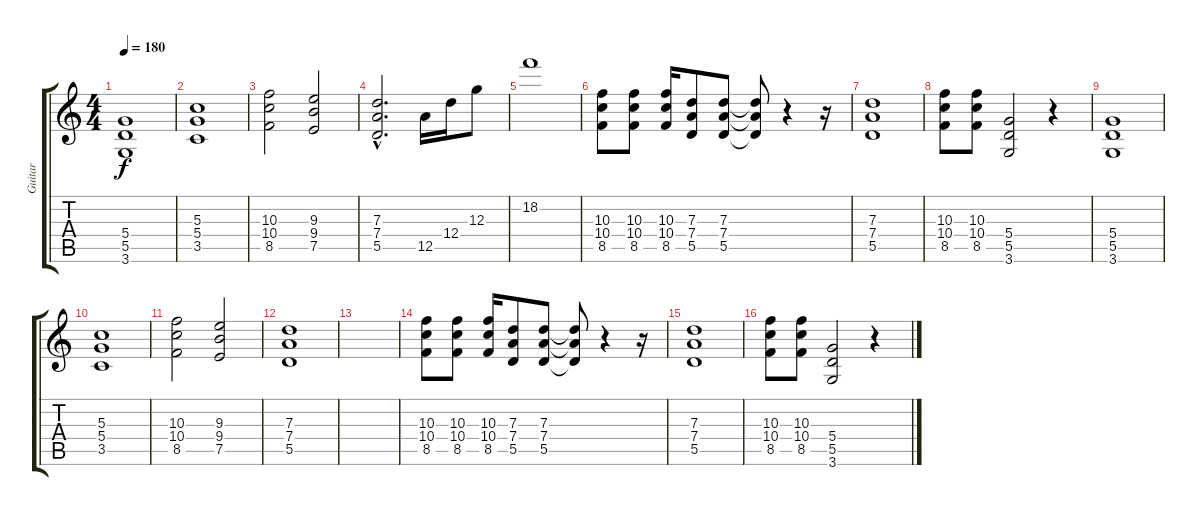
\track ("Guitar" "Guitar") {instrument distortionguitar}
\staff {score tabs}
\tuning (E4 B3 G3 D3 A2 E2) {hide}
\ts (4 4)
\tempo 180
\clef g2
\ks c
(5.4 5.5 3.6).1{dy f} |
(5.3 5.4 3.5).1 |
(10.3 10.4 8.5).2 (9.3 9.4 7.5).2 |
(7.3{hac} 7.4{hac} 5.5{hac}).2{d} 12.5.16 12.4.16 12.3.8 |
18.2.1 |
(10.3 10.4 8.5).8 (10.3 10.4 8.5).8 (10.3 10.4 8.5).16 (7.3 7.4 5.5).8 (7.3 7.4 5.5).8 (7.3{t} 7.4{t} 5.5{t}).8 r.4 r.16 |
(7.3 7.4 5.5).1 |
(10.3 10.4 8.5).8 (10.3 10.4 8.5).8 (5.4 5.5 3.6).2 r.4 |
(5.4 5.5 3.6).1 |
(5.3 5.4 3.5).1 |
(10.3 10.4 8.5).2 (9.3 9.4 7.5).2 |
(7.3 7.4 5.5).1 |
|
(10.3 10.4 8.5).8 (10.3 10.4 8.5).8 (10.3 10.4 8.5).16 (7.3 7.4 5.5).8 (7.3 7.4 5.5).8 (7.3{t} 7.4{t} 5.5{t}).8 r.4 r.16 |
(7.3 7.4 5.5).1 |
(10.3 10.4 8.5).8 (10.3 10.4 8.5).8 (5.4 5.5 3.6).2 r.4
